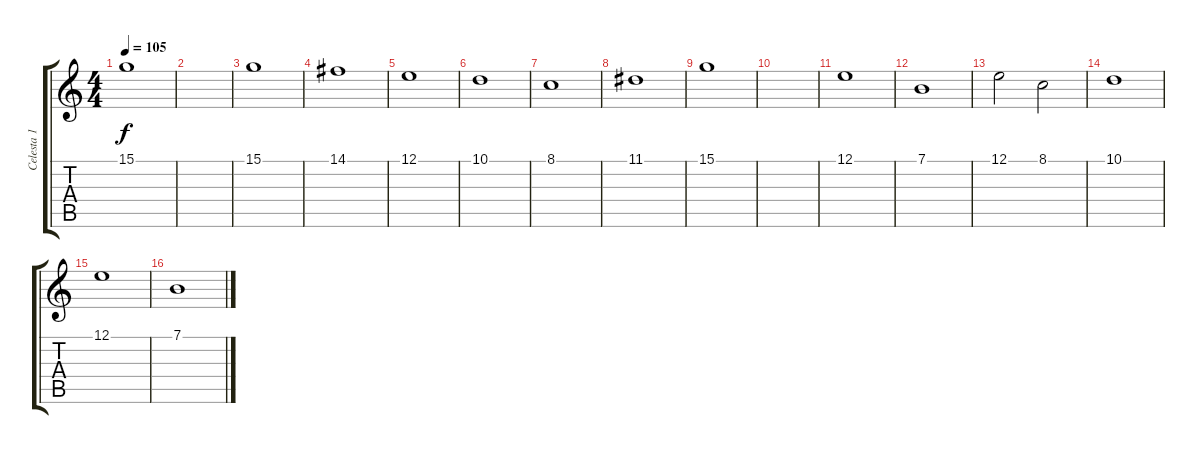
\track ("Celesta 1" "Celesta 1") {instrument celesta}
\staff {score tabs}
\tuning (E4 B3 G3 D3 A2 E2) {hide}
\ts (4 4)
\tempo 105
\clef g2
\ks c
15.1.1{dy f} |
|
15.1.1{volume 16} |
14.1.1 |
12.1.1 |
10.1.1 |
8.1.1 |
11.1.1 |
15.1.1 |
|
12.1.1{volume 10} |
7.1.1 |
12.1.2 8.1.2 |
10.1.1 |
12.1.1 |
7.1.1
